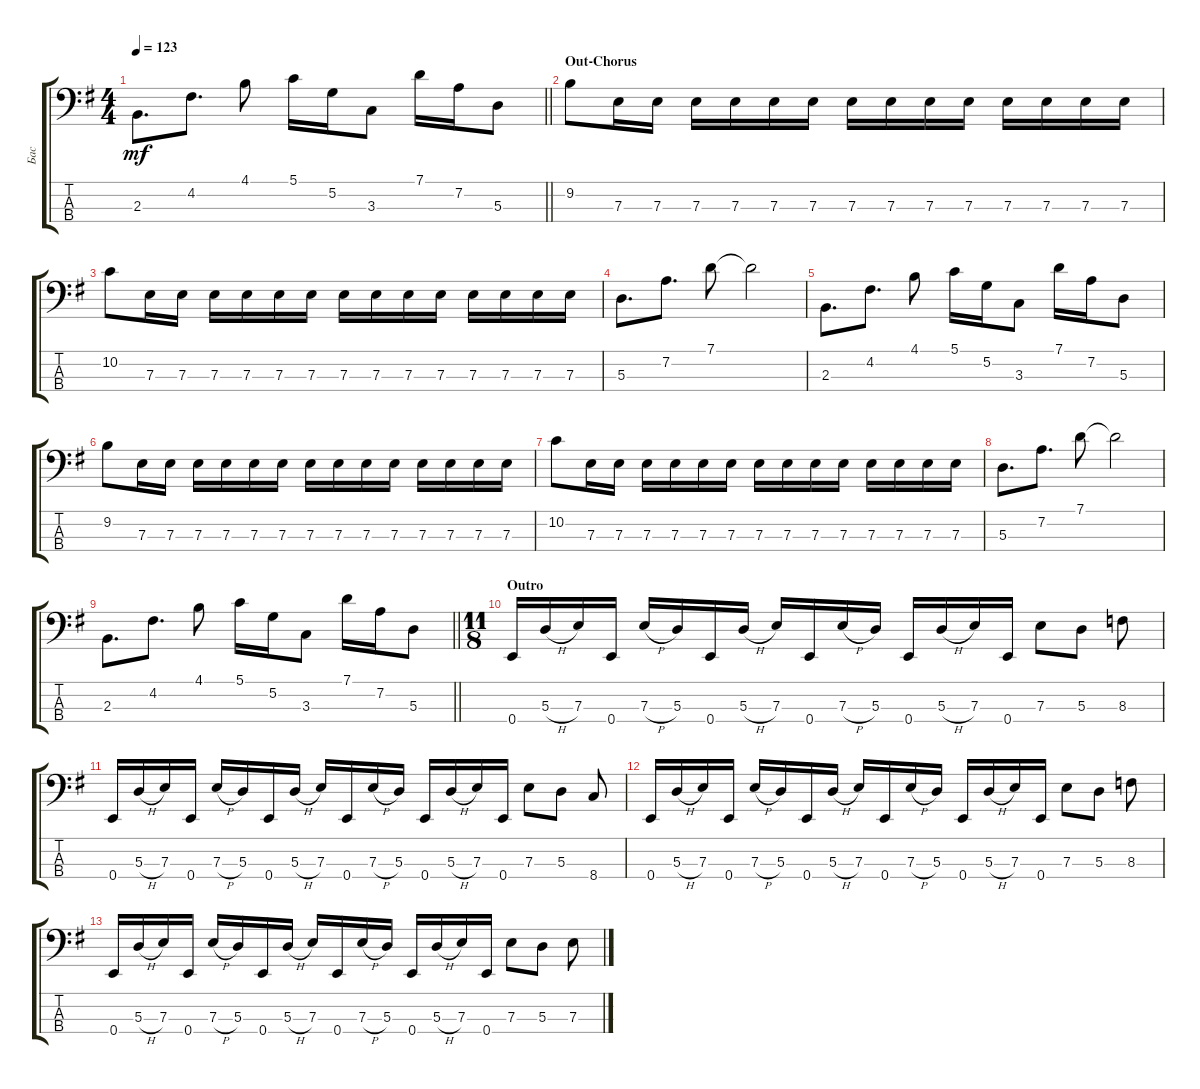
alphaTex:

\track ("Бас" "Бас") {instrument electricbassfinger}
\staff {score tabs}
\tuning (G2 D2 A1 E1) {hide}
\ts (4 4)
\tempo 123
\clef f4
\barLineRight lightlight
\ks eminor
2.3.8{d dy mf} 4.2.8{d} 4.1.8 5.1.16 5.2.16 3.3.8 7.1.16 7.2.16 5.3.8 |
\section ("" "Out-Chorus")
9.2.8 7.3.16 7.3.16 7.3.16 7.3.16 7.3.16 7.3.16 7.3.16 7.3.16 7.3.16 7.3.16 7.3.16 7.3.16 7.3.16 7.3.16 |
10.2.8 7.3.16 7.3.16 7.3.16 7.3.16 7.3.16 7.3.16 7.3.16 7.3.16 7.3.16 7.3.16 7.3.16 7.3.16 7.3.16 7.3.16 |
5.3.8{d} 7.2.8{d} 7.1.8 7.1{t}.2 |
2.3.8{d} 4.2.8{d} 4.1.8 5.1.16 5.2.16 3.3.8 7.1.16 7.2.16 5.3.8 |
9.2.8 7.3.16 7.3.16 7.3.16 7.3.16 7.3.16 7.3.16 7.3.16 7.3.16 7.3.16 7.3.16 7.3.16 7.3.16 7.3.16 7.3.16 |
10.2.8 7.3.16 7.3.16 7.3.16 7.3.16 7.3.16 7.3.16 7.3.16 7.3.16 7.3.16 7.3.16 7.3.16 7.3.16 7.3.16 7.3.16 |
5.3.8{d} 7.2.8{d} 7.1.8 7.1{t}.2 |
\barLineRight lightlight
2.3.8{d} 4.2.8{d} 4.1.8 5.1.16 5.2.16 3.3.8 7.1.16 7.2.16 5.3.8 |
\ts (11 8)
\section ("" "Outro")
0.4.16 5.3{h}.16 7.3.16 0.4.16 7.3{h}.16 5.3.16 0.4.16 5.3{h}.16 7.3.16 0.4.16 7.3{h}.16 5.3.16 0.4.16 5.3{h}.16 7.3.16 0.4.16 7.3.8 5.3.8 8.3.8 |
0.4.16 5.3{h}.16 7.3.16 0.4.16 7.3{h}.16 5.3.16 0.4.16 5.3{h}.16 7.3.16 0.4.16 7.3{h}.16 5.3.16 0.4.16 5.3{h}.16 7.3.16 0.4.16 7.3.8 5.3.8 8.4.8 |
0.4.16 5.3{h}.16 7.3.16 0.4.16 7.3{h}.16 5.3.16 0.4.16 5.3{h}.16 7.3.16 0.4.16 7.3{h}.16 5.3.16 0.4.16 5.3{h}.16 7.3.16 0.4.16 7.3.8 5.3.8 8.3.8 |
0.4.16 5.3{h}.16 7.3.16 0.4.16 7.3{h}.16 5.3.16 0.4.16 5.3{h}.16 7.3.16 0.4.16 7.3{h}.16 5.3.16 0.4.16 5.3{h}.16 7.3.16 0.4.16 7.3.8 5.3.8 7.3.8
